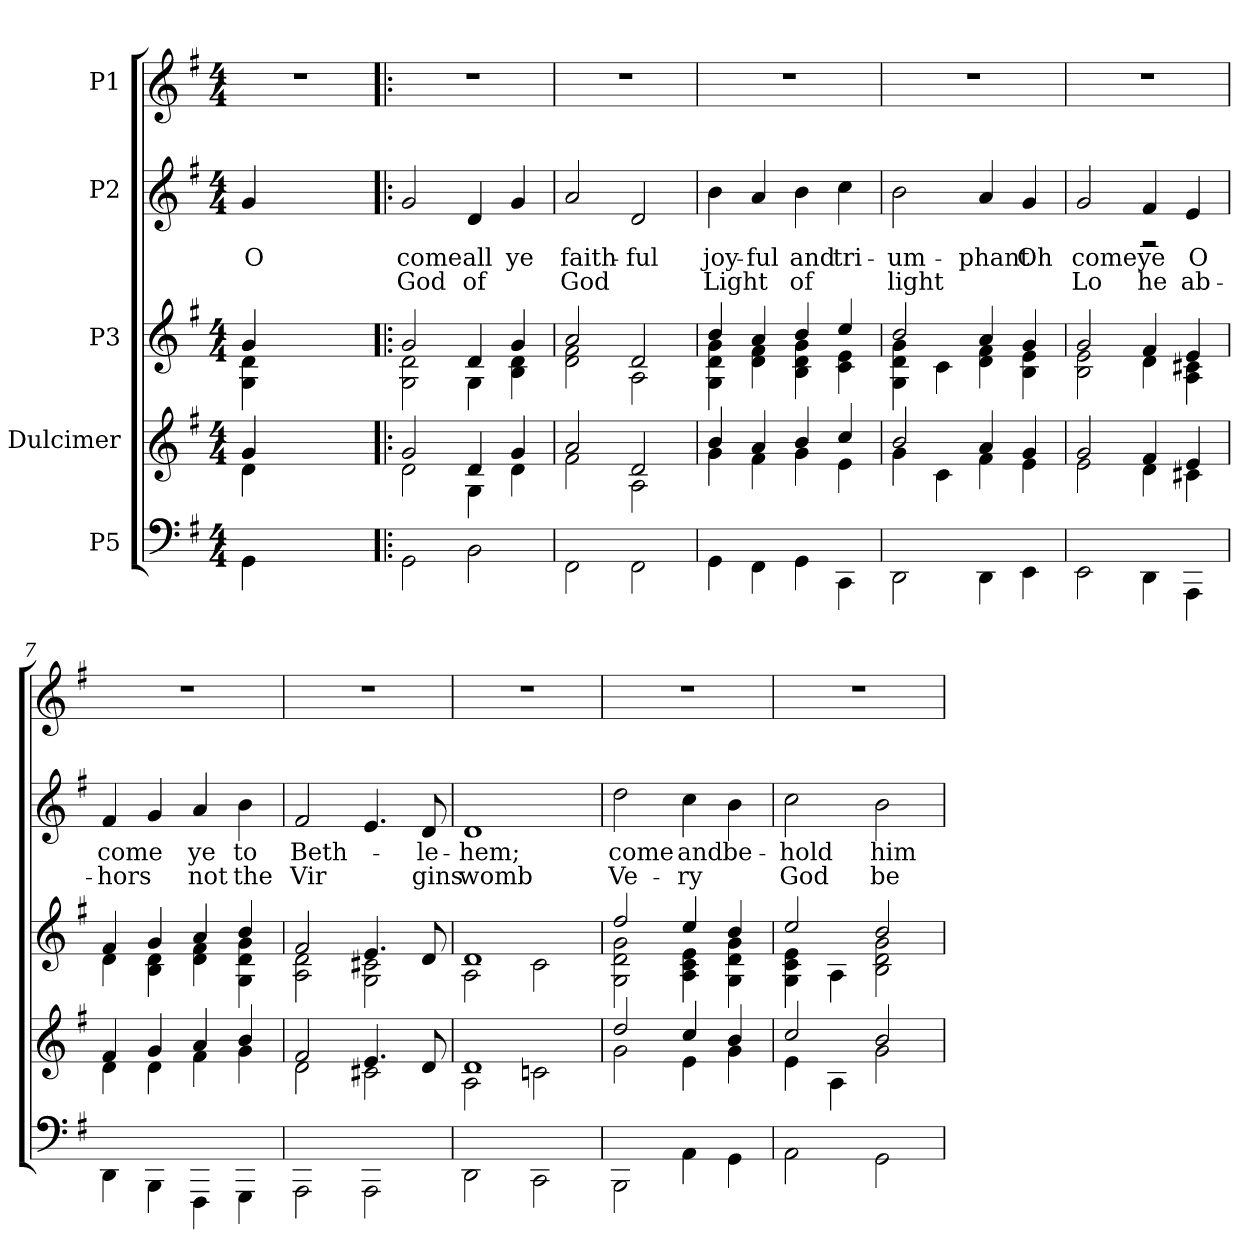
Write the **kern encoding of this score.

**kern	**kern	**kern	**kern	**text	**text	**kern
*part5	*part4	*part3	*part2	*part2	*part2	*part1
*staff5	*staff4	*staff3	*staff2	*staff2	*staff2	*staff1
*I"P5	*I"Dulcimer	*I"P3	*I"P2	*	*	*I"P1
*stria4	*	*stria4	*	*	*	*
*	*clefG2	*	*clefG2	*	*	*clefG2
*k[f#]	*k[f#]	*k[f#]	*k[f#]	*	*	*k[f#]
*G:	*G:	*G:	*G:	*	*	*G:
*M4/4	*M4/4	*M4/4	*M4/4	*	*	*M4/4
=1	=1	=1	=1	=1	=1	=1
*	*^	*^	*	*	*	*
!	!	!	!	!	!	!LO:LY:b	!	!
4GG\	4g/	4d\	4g/	4G\ 4d\	4g/	O	.	1r
2.ryy	2.ryy	2.ryy	2.ryy	2.ryy	2.ryy	.	.	.
=2!|:	=2!|:	=2!|:	=2!|:	=2!|:	=2!|:	=2!|:	=2!|:	=2!|:
!	!	!	!	!	!	!LO:LY:b	!LO:LY:b	!
2GG\	2g/	2d\	2g/	2G\ 2d\	2g/	come	God	1r
!	!	!	!	!	!	!LO:LY:b	!LO:LY:b	!
2BB\	4d/	4G\	4d/	4G\	4d/	all	of	.
!	!	!	!	!	!	!LO:LY:b	!	!
.	4g/	4d\	4g/	4B\ 4d\	4g/	ye	.	.
=3	=3	=3	=3	=3	=3	=3	=3	=3
!	!	!	!	!	!	!LO:LY:b	!LO:LY:b	!
2FF#\	2a/	2f#\	2a/	2d\ 2f#\	2a/	faith-	God	1r
!	!	!	!	!	!	!LO:LY:b	!	!
2FF#\	2d/	2A\	2d/	2A\	2d/	-ful	.	.
=4	=4	=4	=4	=4	=4	=4	=4	=4
!	!	!	!	!	!	!LO:LY:b	!LO:LY:b	!
4GG\	4b/	4g\	4b/	4G\ 4d\ 4g\	4b\	joy-	Light	1r
!	!	!	!	!	!	!LO:LY:b	!	!
4FF#\	4a/	4f#\	4a/	4d\ 4f#\	4a/	-ful	.	.
!	!	!	!	!	!	!LO:LY:b	!LO:LY:b	!
4GG\	4b/	4g\	4b/	4B\ 4d\ 4g\	4b\	and	of	.
!	!	!	!	!	!	!LO:LY:b	!	!
4CC\	4cc/	4e\	4cc/	4c\ 4e\	4cc\	tri-	.	.
=5	=5	=5	=5	=5	=5	=5	=5	=5
!	!	!	!	!	!	!LO:LY:b	!LO:LY:b	!
2DD\	2b/	4g\	2b/	4G\ 4d\ 4g\	2b\	-um-	light	1r
.	.	4c\	.	4c\	.	.	.	.
!	!	!	!	!	!	!LO:LY:b	!	!
4DD\	4a/	4f#\	4a/	4d\ 4f#\	4a/	-phant	.	.
!	!	!	!	!	!	!LO:LY:b	!	!
4EE\	4g/	4e\	4g/	4B\ 4e\	4g/	Oh	.	.
=6	=6	=6	=6	=6	=6	=6	=6	=6
!	!	!	!	!	!	!LO:LY:b	!LO:LY:b	!
*	*	*	*	*	*^	*	*	*
2EE\	2g/	2e\	2g/	2B\ 2e\	2g/	2ryy	come	Lo	1r
!	!	!	!	!	!	!	!LO:LY:b	!LO:LY:b	!
4DD\	4f#/	4d\	4f#/	4d\	4f#/	2r	ye	he	.
!	!	!	!	!	!	!	!LO:LY:b	!LO:LY:b	!
4AAA\	4e/	4c#X\	4e/	4A\ 4c#\	4e/	.	O	ab-	.
*	*	*	*	*	*v	*v	*	*	*
!!LO:LB:g=z
=7	=7	=7	=7	=7	=7	=7	=7	=7
!	!	!	!	!	!	!LO:LY:b	!LO:LY:b	!
4DD\	4f#/	4d\	4f#/	4d\	4f#/	come	-hors	1r
4BBB\	4g/	4d\	4g/	4B\ 4d\	4g/	.	.	.
!	!	!	!	!	!	!LO:LY:b	!LO:LY:b	!
4FFF#\	4a/	4f#\	4a/	4d\ 4f#\	4a/	ye	not	.
!	!	!	!	!	!	!LO:LY:b	!LO:LY:b	!
4GGG\	4b/	4g\	4b/	4G\ 4d\ 4g\	4b\	to	the	.
!!LO:PB:g=z
=8	=8	=8	=8	=8	=8	=8	=8	=8
!	!	!	!	!	!	!LO:LY:b	!LO:LY:b	!
2AAA\	2f#/	2d\	2f#/	2A\ 2d\	2f#/	Beth-	Vir	1r
2AAA\	4.e/	2c#X\	4.e/	2G\ 2c#\	4.e/	.	.	.
!	!	!	!	!	!	!LO:LY:b	!LO:LY:b	!
.	8d/	.	8d/	.	8d/	-le-	gins	.
=9	=9	=9	=9	=9	=9	=9	=9	=9
!	!	!	!	!	!	!LO:LY:b	!LO:LY:b	!
2DD\	1d	2A\	1d	2A\	1d	-hem;	womb	1r
2CC\	.	2cn\	.	2c\	.	.	.	.
=10	=10	=10	=10	=10	=10	=10	=10	=10
!	!	!	!	!	!	!LO:LY:b	!LO:LY:b	!
2BBB\	2dd/	2g\	2dd/	2G\ 2d\ 2g\	2dd\	come	Ve-	1r
!	!	!	!	!	!	!LO:LY:b	!LO:LY:b	!
4AA\	4cc/	4e\	4cc/	4A\ 4c\ 4e\	4cc\	and	-ry	.
!	!	!	!	!	!	!LO:LY:b	!	!
4GG\	4b/	4g\	4b/	4G\ 4d\ 4g\	4b\	be-	.	.
=11	=11	=11	=11	=11	=11	=11	=11	=11
!	!	!	!	!	!	!LO:LY:b	!LO:LY:b	!
2AA\	2cc/	4e\	2cc/	4G\ 4c\ 4e\	2cc\	-hold	God	1r
.	.	4A\	.	4A\	.	.	.	.
!	!	!	!	!	!	!LO:LY:b	!LO:LY:b	!
2GG\	2b/	2g\	2b/	2B\ 2d\ 2g\	2b\	him	be-	.
*	*v	*v	*	*	*	*	*	*
*	*	*v	*v	*	*	*	*
=	=	=	=	=	=	=
*-	*-	*-	*-	*-	*-	*-
